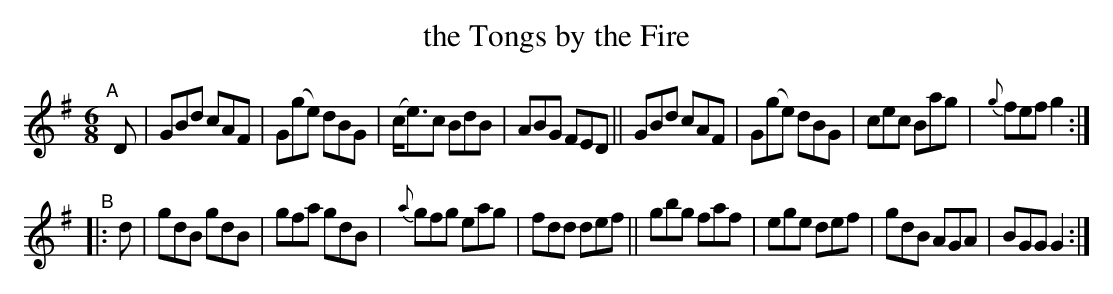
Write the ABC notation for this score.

X:1
T: the Tongs by the Fire
M: 6/8
L: 1/8
K: G
"^A"[|]D |\
GBd cAF | G(ge) dBG | (c<e)c BdB | ABG FED ||\
GBd cAF | G(ge) dBG | cec Bag | {g}fef g2 :|
"^B"|: d |\
gdB gdB | gfa gdB | {a}gfg eag | fdd def ||\
gbg faf | ege def | gdB AGA | BGG G2 :|
